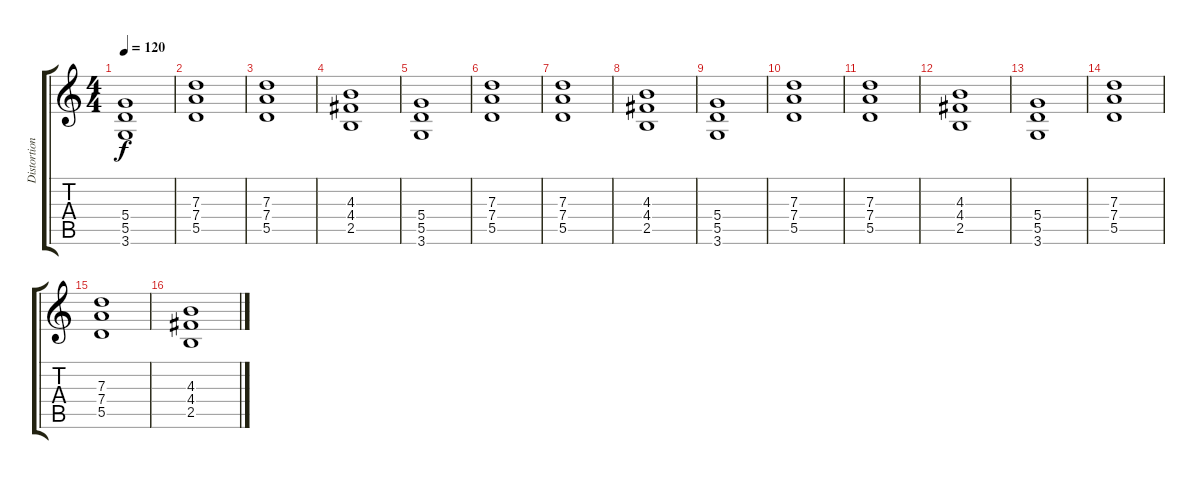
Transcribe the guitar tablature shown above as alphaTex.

\track ("Distortion" "Distortion") {instrument distortionguitar}
\staff {score tabs}
\tuning (E4 B3 G3 D3 A2 E2) {hide}
\ts (4 4)
\tempo 120
\clef g2
\ks c
(5.4 5.5 3.6).1{dy f} |
(7.3 7.4 5.5).1 |
(7.3 7.4 5.5).1 |
(4.3 4.4 2.5).1 |
(5.4 5.5 3.6).1 |
(7.3 7.4 5.5).1 |
(7.3 7.4 5.5).1 |
(4.3 4.4 2.5).1 |
(5.4 5.5 3.6).1 |
(7.3 7.4 5.5).1 |
(7.3 7.4 5.5).1 |
(4.3 4.4 2.5).1 |
(5.4 5.5 3.6).1 |
(7.3 7.4 5.5).1 |
(7.3 7.4 5.5).1 |
(4.3 4.4 2.5).1
